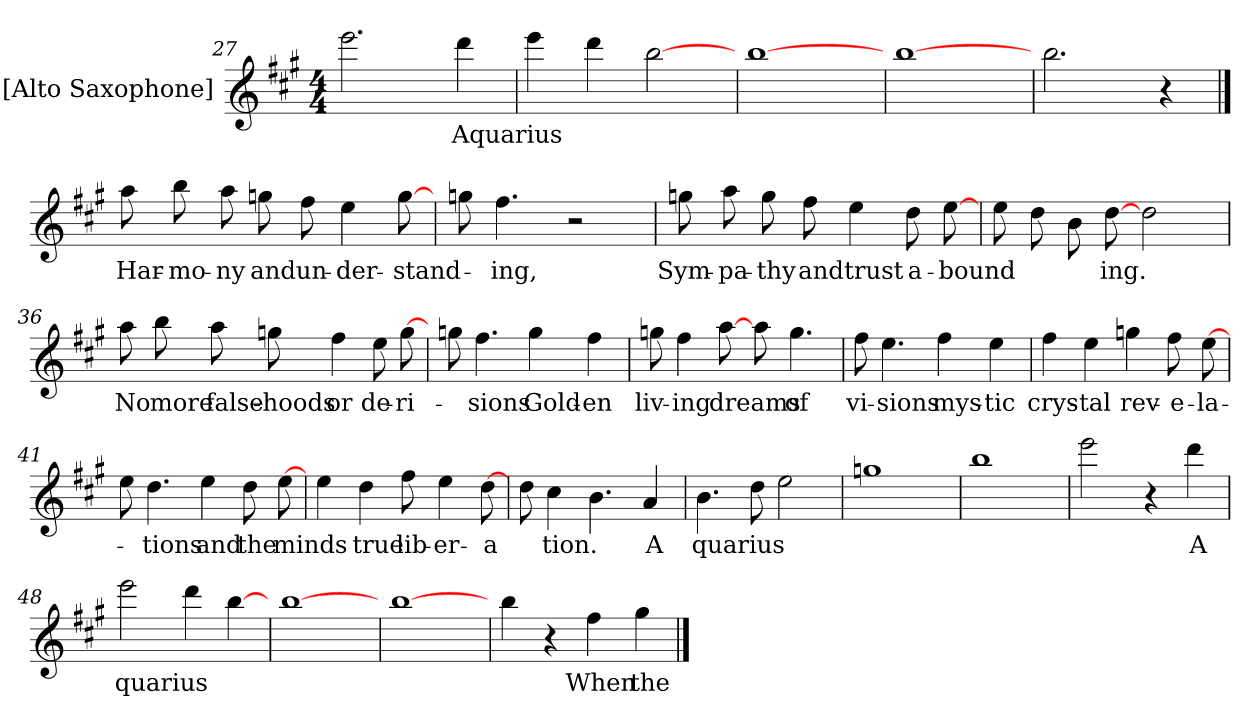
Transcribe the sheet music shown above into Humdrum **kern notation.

**kern	**text
*part1	*part1
*staff1	*staff1
*I"[Alto Saxophone]	*
*I'A Sax	*
*clefG2	*
*ITrd5c9	*
*k[]	*
*C:	*
*M4/4	*
=27	=27
2.gg	.
4ff	-Aquarius
=28	=28
4gg	.
4ff	.
[2dd	.
!!LO:LB:g=z
=29	=29
[1dd	.
=30	=30
[1dd	.
=31	=31
2.dd	.
4r	.
==32	==32
8ccL	-Har-
8dd	-mo-
8cc	-ny
8b-	-and
8aL	-un-
4g	-der-
[8b-	-stand-
=33	=33
8b-L	.
4.a	-ing,
2r	.
=34	=34
8b-L	-Sym-
8cc	-pa-
8b-	-thy
8a	-and
4g	-trust
8fL	-a-
[8g	-bound
=35	=35
8gL	.
8f	.
8d	.
[8f	-ing.
2f	.
=36	=36
8ccL	-No
8dd	-more
8cc	-false-
8b-	-hoods
4a	-or
8gL	-de-
[8b-	-ri-
=37	=37
8b-L	.
4.a	-sions
4b-	-Gold-
4a	-en
=38	=38
8b-L	-liv-
4a	-ing
[8cc	-dreams
8ccL	.
4.b-	-of
=39	=39
8aL	-vi-
4.g	-sions
4a	-mys-
4g	-tic
=40	=40
4a	-crys-
4g	-tal
4b-	-rev-
8aL	-e-
[8g	-la-
=41	=41
8gL	.
4.f	-tions
4g	-and
8fL	-the
[8g	-minds
=42	=42
4g	.
4f	-true
8aL	-lib-
4g	-er-
[8f	-a
=43	=43
8fL	.
4e	-tion.
4.d	.
4c	-A
=44	=44
4.d	-quarius
8f	.
2g	.
=45	=45
1b-	.
=46	=46
1dd	.
=47	=47
2gg	.
4r	.
4ff	-A
=48	=48
2gg	-quarius
4ff	.
[4dd	.
=49	=49
[1dd	.
=50	=50
[1dd	.
=51	=51
4dd	.
4r	.
4a	-When
4b	-the
==	==
*-	*-
